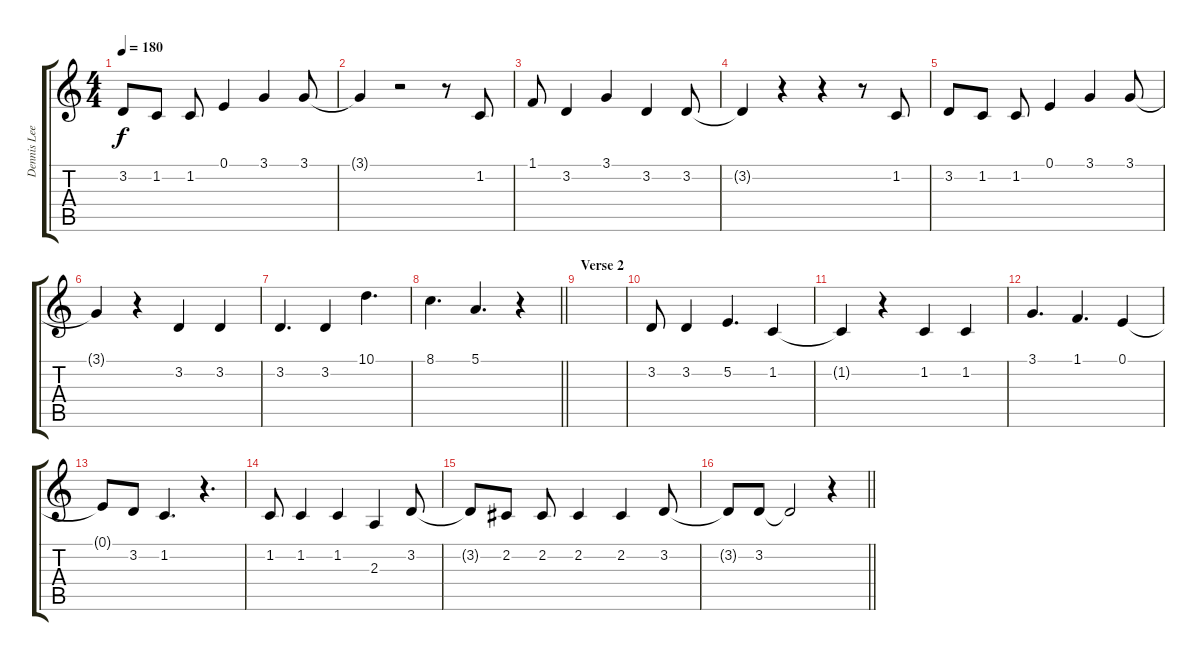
\track ("Dennis Lee - Vocals" "Dennis Lee") {instrument altosax}
\staff {score tabs}
\tuning (E4 B3 G3 D3 A2 E2) {hide}
\ts (4 4)
\tempo 180
\clef g2
\ks c
3.2.8{dy f} 1.2.8 1.2.8 0.1.4 3.1.4 3.1.8 |
3.1{t}.4 r.2 r.8 1.2.8 |
1.1.8 3.2.4 3.1.4 3.2.4 3.2.8 |
3.2{t}.4 r.4 r.4 r.8 1.2.8 |
3.2.8 1.2.8 1.2.8 0.1.4 3.1.4 3.1.8 |
3.1{t}.4 r.4 3.2.4 3.2.4 |
3.2.4{d} 3.2.4 10.1.4{d} |
\barLineRight lightlight
8.1.4{d} 5.1.4{d} r.4 |
\section ("" "Verse 2")
|
3.2.8 3.2.4 5.2.4{d} 1.2.4 |
1.2{t}.4 r.4 1.2.4 1.2.4 |
3.1.4{d} 1.1.4{d} 0.1.4 |
0.1{t}.8 3.2.8 1.2.4{d} r.4{d} |
1.2.8 1.2.4 1.2.4 2.3.4 3.2.8 |
3.2{t}.8 2.2.8 2.2.8 2.2.4 2.2.4 3.2.8 |
\barLineRight lightlight
3.2{t}.8 3.2.8 3.2{t}.2 r.4
